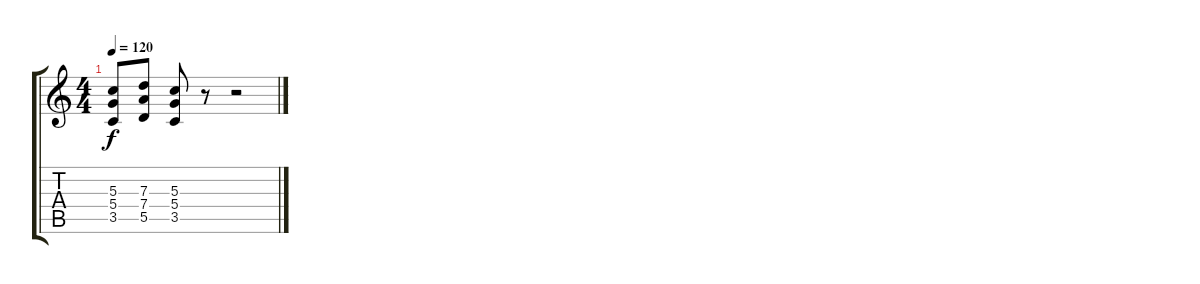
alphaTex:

\track "" {instrument distortionguitar}
\staff {score tabs}
\tuning (E4 B3 G3 D3 A2 E2) {hide}
\ts (4 4)
\tempo 120
\clef g2
\ks c
(5.3 5.4 3.5).8{dy f} (7.3 7.4 5.5).8 (5.3 5.4 3.5).8 r.8 r.2
